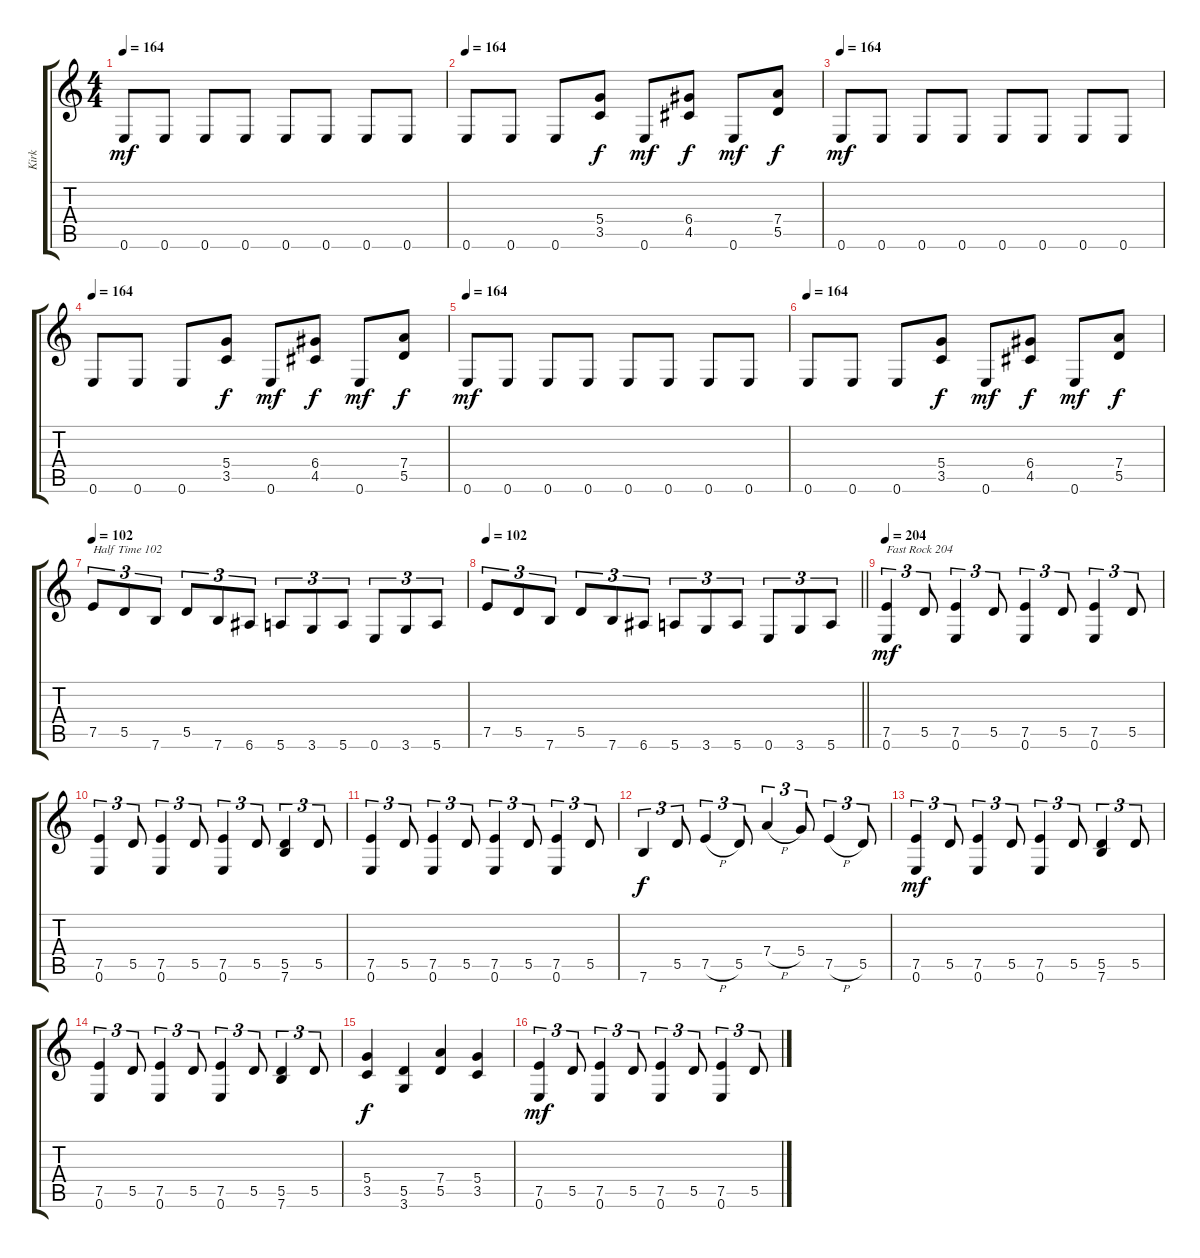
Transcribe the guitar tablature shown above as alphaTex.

\track ("Kirk" "Kirk") {instrument distortionguitar}
\staff {score tabs}
\tuning (E4 B3 G3 D3 A2 E2) {hide}
\ts (4 4)
\tempo 164
\clef g2
\ks c
0.6.8{dy mf} 0.6.8 0.6.8 0.6.8 0.6.8 0.6.8 0.6.8 0.6.8 |
\tempo 164
0.6.8 0.6.8 0.6.8 (5.4 3.5).8{dy f} 0.6.8{dy mf} (6.4 4.5).8{dy f} 0.6.8{dy mf} (7.4 5.5).8{dy f} |
\tempo 164
0.6.8{dy mf} 0.6.8 0.6.8 0.6.8 0.6.8 0.6.8 0.6.8 0.6.8 |
\tempo 164
0.6.8 0.6.8 0.6.8 (5.4 3.5).8{dy f} 0.6.8{dy mf} (6.4 4.5).8{dy f} 0.6.8{dy mf} (7.4 5.5).8{dy f} |
\tempo 164
0.6.8{dy mf} 0.6.8 0.6.8 0.6.8 0.6.8 0.6.8 0.6.8 0.6.8 |
\tempo 164
0.6.8 0.6.8 0.6.8 (5.4 3.5).8{dy f} 0.6.8{dy mf} (6.4 4.5).8{dy f} 0.6.8{dy mf} (7.4 5.5).8{dy f} |
\tempo 102
7.5.8{tu (3 2) txt "Half Time 102"} 5.5.8{tu (3 2)} 7.6.8{tu (3 2)} 5.5.8{tu (3 2)} 7.6.8{tu (3 2)} 6.6.8{tu (3 2)} 5.6.8{tu (3 2)} 3.6.8{tu (3 2)} 5.6.8{tu (3 2)} 0.6.8{tu (3 2)} 3.6.8{tu (3 2)} 5.6.8{tu (3 2)} |
\tempo 102
\barLineRight lightlight
7.5.8{tu (3 2)} 5.5.8{tu (3 2)} 7.6.8{tu (3 2)} 5.5.8{tu (3 2)} 7.6.8{tu (3 2)} 6.6.8{tu (3 2)} 5.6.8{tu (3 2)} 3.6.8{tu (3 2)} 5.6.8{tu (3 2)} 0.6.8{tu (3 2)} 3.6.8{tu (3 2)} 5.6.8{tu (3 2)} |
\tempo 204
(7.5 0.6).4{tu (3 2) txt "Fast Rock 204" dy mf} 5.5.8{tu (3 2)} (7.5 0.6).4{tu (3 2)} 5.5.8{tu (3 2)} (7.5 0.6).4{tu (3 2)} 5.5.8{tu (3 2)} (7.5 0.6).4{tu (3 2)} 5.5.8{tu (3 2)} |
(7.5 0.6).4{tu (3 2)} 5.5.8{tu (3 2)} (7.5 0.6).4{tu (3 2)} 5.5.8{tu (3 2)} (7.5 0.6).4{tu (3 2)} 5.5.8{tu (3 2)} (5.5 7.6).4{tu (3 2)} 5.5.8{tu (3 2)} |
(7.5 0.6).4{tu (3 2)} 5.5.8{tu (3 2)} (7.5 0.6).4{tu (3 2)} 5.5.8{tu (3 2)} (7.5 0.6).4{tu (3 2)} 5.5.8{tu (3 2)} (7.5 0.6).4{tu (3 2)} 5.5.8{tu (3 2)} |
7.6.4{tu (3 2) dy f} 5.5.8{tu (3 2)} 7.5{h}.4{tu (3 2)} 5.5.8{tu (3 2)} 7.4{h}.4{tu (3 2)} 5.4.8{tu (3 2)} 7.5{h}.4{tu (3 2)} 5.5.8{tu (3 2)} |
(7.5 0.6).4{tu (3 2) dy mf} 5.5.8{tu (3 2)} (7.5 0.6).4{tu (3 2)} 5.5.8{tu (3 2)} (7.5 0.6).4{tu (3 2)} 5.5.8{tu (3 2)} (5.5 7.6).4{tu (3 2)} 5.5.8{tu (3 2)} |
(7.5 0.6).4{tu (3 2)} 5.5.8{tu (3 2)} (7.5 0.6).4{tu (3 2)} 5.5.8{tu (3 2)} (7.5 0.6).4{tu (3 2)} 5.5.8{tu (3 2)} (5.5 7.6).4{tu (3 2)} 5.5.8{tu (3 2)} |
(5.4 3.5).4{dy f} (5.5 3.6).4 (7.4 5.5).4 (5.4 3.5).4 |
(7.5 0.6).4{tu (3 2) dy mf} 5.5.8{tu (3 2)} (7.5 0.6).4{tu (3 2)} 5.5.8{tu (3 2)} (7.5 0.6).4{tu (3 2)} 5.5.8{tu (3 2)} (7.5 0.6).4{tu (3 2)} 5.5.8{tu (3 2)}
